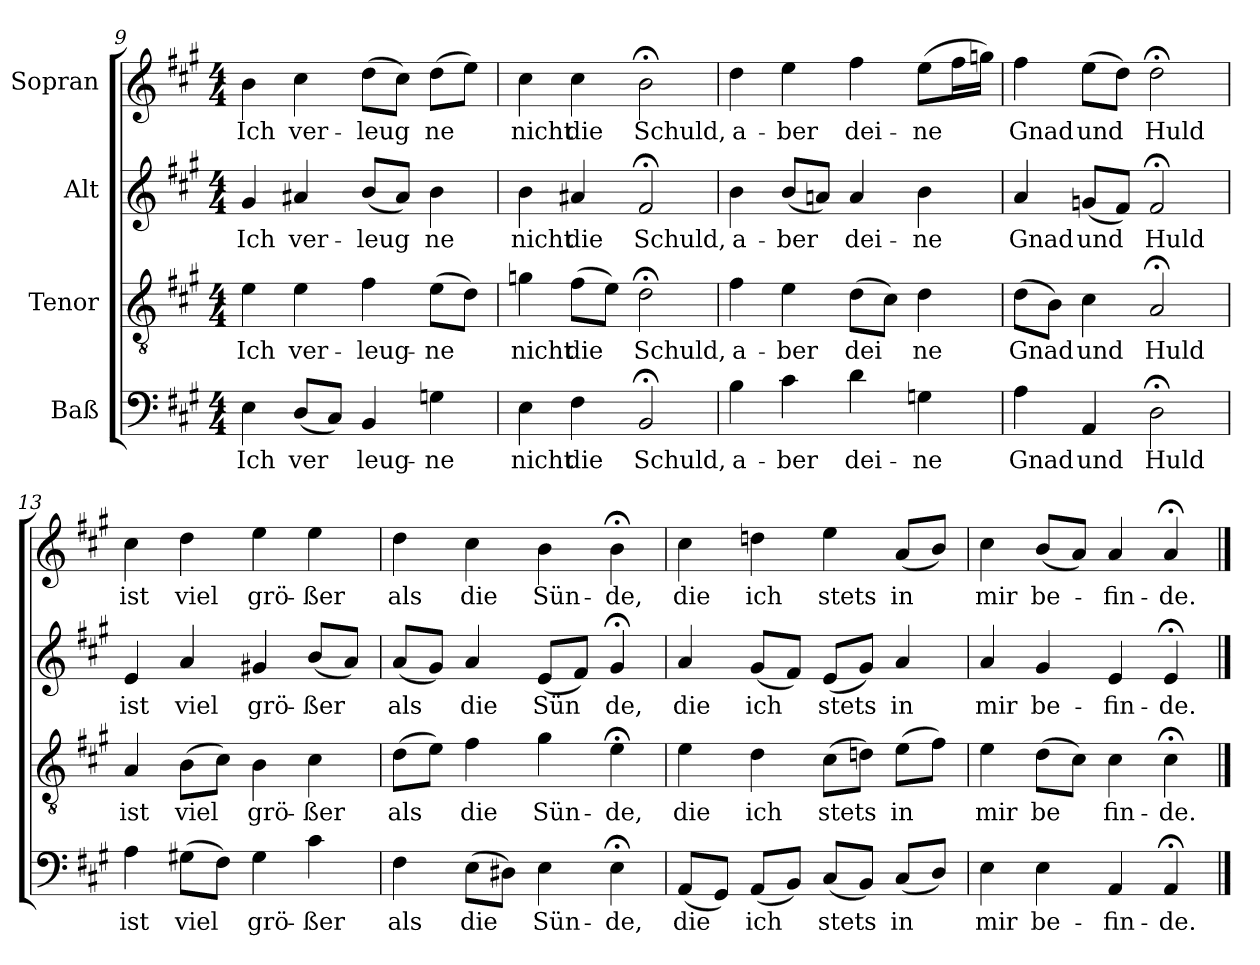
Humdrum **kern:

**kern	**text	**kern	**text	**kern	**text	**kern	**text
*part4	*part4	*part3	*part3	*part2	*part2	*part1	*part1
*staff4	*staff4	*staff3	*staff3	*staff2	*staff2	*staff1	*staff1
*I"Baß	*	*I"Tenor	*	*I"Alt	*	*I"Sopran	*
!!LO:LB:g=z
*clefF4	*	*clefGv2	*	*clefG2	*	*clefG2	*
*k[f#c#g#]	*	*k[f#c#g#]	*	*k[f#c#g#]	*	*k[f#c#g#]	*
*A:	*	*A:	*	*A:	*	*A:	*
*M4/4	*	*M4/4	*	*M4/4	*	*M4/4	*
=9	=9	=9	=9	=9	=9	=9	=9
!	!LO:LY:b	!	!LO:LY:b	!	!LO:LY:b	!	!LO:LY:b
4E\	Ich	4e\	Ich	4g#/	Ich	4b\	Ich
!	!LO:LY:b	!	!LO:LY:b	!	!LO:LY:b	!	!LO:LY:b
(<8D/L	ver	4e\	ver-	4a#X/	ver-	4cc#\	ver-
8C#/J)	.	.	.	.	.	.	.
!	!LO:LY:b	!	!LO:LY:b	!	!LO:LY:b	!	!LO:LY:b
4BB/	leug-	4f#\	-leug-	(<8b/L	-leug	(>8dd\L	-leug
.	.	.	.	8a#/J)	.	8cc#\J)	.
!	!LO:LY:b	!	!LO:LY:b	!	!LO:LY:b	!	!LO:LY:b
4Gn\	-ne	(>8e\L	-ne	4b\	ne	(>8dd\L	ne
.	.	8d\J)	.	.	.	8ee\J)	.
=10	=10	=10	=10	=10	=10	=10	=10
!	!LO:LY:b	!	!LO:LY:b	!	!LO:LY:b	!	!LO:LY:b
4E\	nicht	4gn\	nicht	4b\	nicht	4cc#\	nicht
!	!LO:LY:b	!	!LO:LY:b	!	!LO:LY:b	!	!LO:LY:b
4F#\	die	(>8f#\L	die	4a#X/	die	4cc#\	die
.	.	8e\J)	.	.	.	.	.
!	!LO:LY:b	!	!LO:LY:b	!	!LO:LY:b	!	!LO:LY:b
2BB;/	Schuld,	2d;<\	Schuld,	2f#;/	Schuld,	2b;<\	Schuld,
=11	=11	=11	=11	=11	=11	=11	=11
!	!LO:LY:b	!	!LO:LY:b	!	!LO:LY:b	!	!LO:LY:b
4B\	a-	4f#\	a-	4b\	a-	4dd\	a-
!	!LO:LY:b	!	!LO:LY:b	!	!LO:LY:b	!	!LO:LY:b
4c#\	-ber	4e\	-ber	(<8b/L	-ber	4ee\	-ber
.	.	.	.	8an/J)	.	.	.
!	!LO:LY:b	!	!LO:LY:b	!	!LO:LY:b	!	!LO:LY:b
4d\	dei-	(>8d\L	dei	4a/	dei-	4ff#\	dei-
.	.	8c#\J)	.	.	.	.	.
!	!LO:LY:b	!	!LO:LY:b	!	!LO:LY:b	!	!LO:LY:b
4Gn\	-ne	4d\	ne	4b\	-ne	(>8ee\L	-ne
.	.	.	.	.	.	16ff#\L	.
.	.	.	.	.	.	16ggn\JJ)	.
=12	=12	=12	=12	=12	=12	=12	=12
!	!LO:LY:b	!	!LO:LY:b	!	!LO:LY:b	!	!LO:LY:b
4A\	Gnad	(>8d\L	Gnad	4a/	Gnad	4ff#\	Gnad
.	.	8B\J)	.	.	.	.	.
!	!LO:LY:b	!	!LO:LY:b	!	!LO:LY:b	!	!LO:LY:b
4AA/	und	4c#\	und	(<8gn/L	und	(>8ee\L	und
.	.	.	.	8f#/J)	.	8dd\J)	.
!	!LO:LY:b	!	!LO:LY:b	!	!LO:LY:b	!	!LO:LY:b
2D;<\	Huld	2A;/	Huld	2f#;/	Huld	2dd;<\	Huld
!!LO:PB:g=z
=13	=13	=13	=13	=13	=13	=13	=13
!	!LO:LY:b	!	!LO:LY:b	!	!LO:LY:b	!	!LO:LY:b
4A\	ist	4A/	ist	4e/	ist	4cc#\	ist
!	!LO:LY:b	!	!LO:LY:b	!	!LO:LY:b	!	!LO:LY:b
(>8G#X\L	viel	(>8B\L	viel	4a/	viel	4dd\	viel
8F#\J)	.	8c#\J)	.	.	.	.	.
!	!LO:LY:b	!	!LO:LY:b	!	!LO:LY:b	!	!LO:LY:b
4G#\	grö-	4B\	grö-	4g#X/	grö-	4ee\	grö-
!	!LO:LY:b	!	!LO:LY:b	!	!LO:LY:b	!	!LO:LY:b
4c#\	-ßer	4c#\	-ßer	(<8b/L	-ßer	4ee\	-ßer
.	.	.	.	8a/J)	.	.	.
=14	=14	=14	=14	=14	=14	=14	=14
!	!LO:LY:b	!	!LO:LY:b	!	!LO:LY:b	!	!LO:LY:b
4F#\	als	(>8d\L	als	(<8a/L	als	4dd\	als
.	.	8e\J)	.	8g#/J)	.	.	.
!	!LO:LY:b	!	!LO:LY:b	!	!LO:LY:b	!	!LO:LY:b
(>8E\L	die	4f#\	die	4a/	die	4cc#\	die
8D#X\J)	.	.	.	.	.	.	.
!	!LO:LY:b	!	!LO:LY:b	!	!LO:LY:b	!	!LO:LY:b
4E\	Sün-	4g#\	Sün-	(<8e/L	Sün	4b\	Sün-
.	.	.	.	8f#/J)	.	.	.
!	!LO:LY:b	!	!LO:LY:b	!	!LO:LY:b	!	!LO:LY:b
4E;<\	-de,	4e;<\	-de,	4g#;/	de,	4b;<\	-de,
=15	=15	=15	=15	=15	=15	=15	=15
!	!LO:LY:b	!	!LO:LY:b	!	!LO:LY:b	!	!LO:LY:b
(<8AA/L	die	4e\	die	4a/	die	4cc#\	die
8GG#/J)	.	.	.	.	.	.	.
!	!LO:LY:b	!	!LO:LY:b	!	!LO:LY:b	!	!LO:LY:b
(<8AA/L	ich	4d\	ich	(<8g#/L	ich	4ddn\	ich
8BB/J)	.	.	.	8f#/J)	.	.	.
!	!LO:LY:b	!	!LO:LY:b	!	!LO:LY:b	!	!LO:LY:b
(<8C#/L	stets	(>8c#\L	stets	(<8e/L	stets	4ee\	stets
8BB/J)	.	8dn\J)	.	8g#/J)	.	.	.
!	!LO:LY:b	!	!LO:LY:b	!	!LO:LY:b	!	!LO:LY:b
(<8C#/L	in	(>8e\L	in	4a/	in	(<8a/L	in
8D/J)	.	8f#\J)	.	.	.	8b/J)	.
=16	=16	=16	=16	=16	=16	=16	=16
!	!LO:LY:b	!	!LO:LY:b	!	!LO:LY:b	!	!LO:LY:b
4E\	mir	4e\	mir	4a/	mir	4cc#\	mir
!	!LO:LY:b	!	!LO:LY:b	!	!LO:LY:b	!	!LO:LY:b
4E\	be-	(>8d\L	be	4g#/	be-	(<8b/L	be-
.	.	8c#\J)	.	.	.	8a/J)	.
!	!LO:LY:b	!	!LO:LY:b	!	!LO:LY:b	!	!LO:LY:b
4AA/	-fin-	4c#\	fin-	4e/	-fin-	4a/	-fin-
!	!LO:LY:b	!	!LO:LY:b	!	!LO:LY:b	!	!LO:LY:b
4AA;/	-de.	4c#;<\	-de.	4e;/	-de.	4a;/	-de.
==	==	==	==	==	==	==	==
*-	*-	*-	*-	*-	*-	*-	*-
